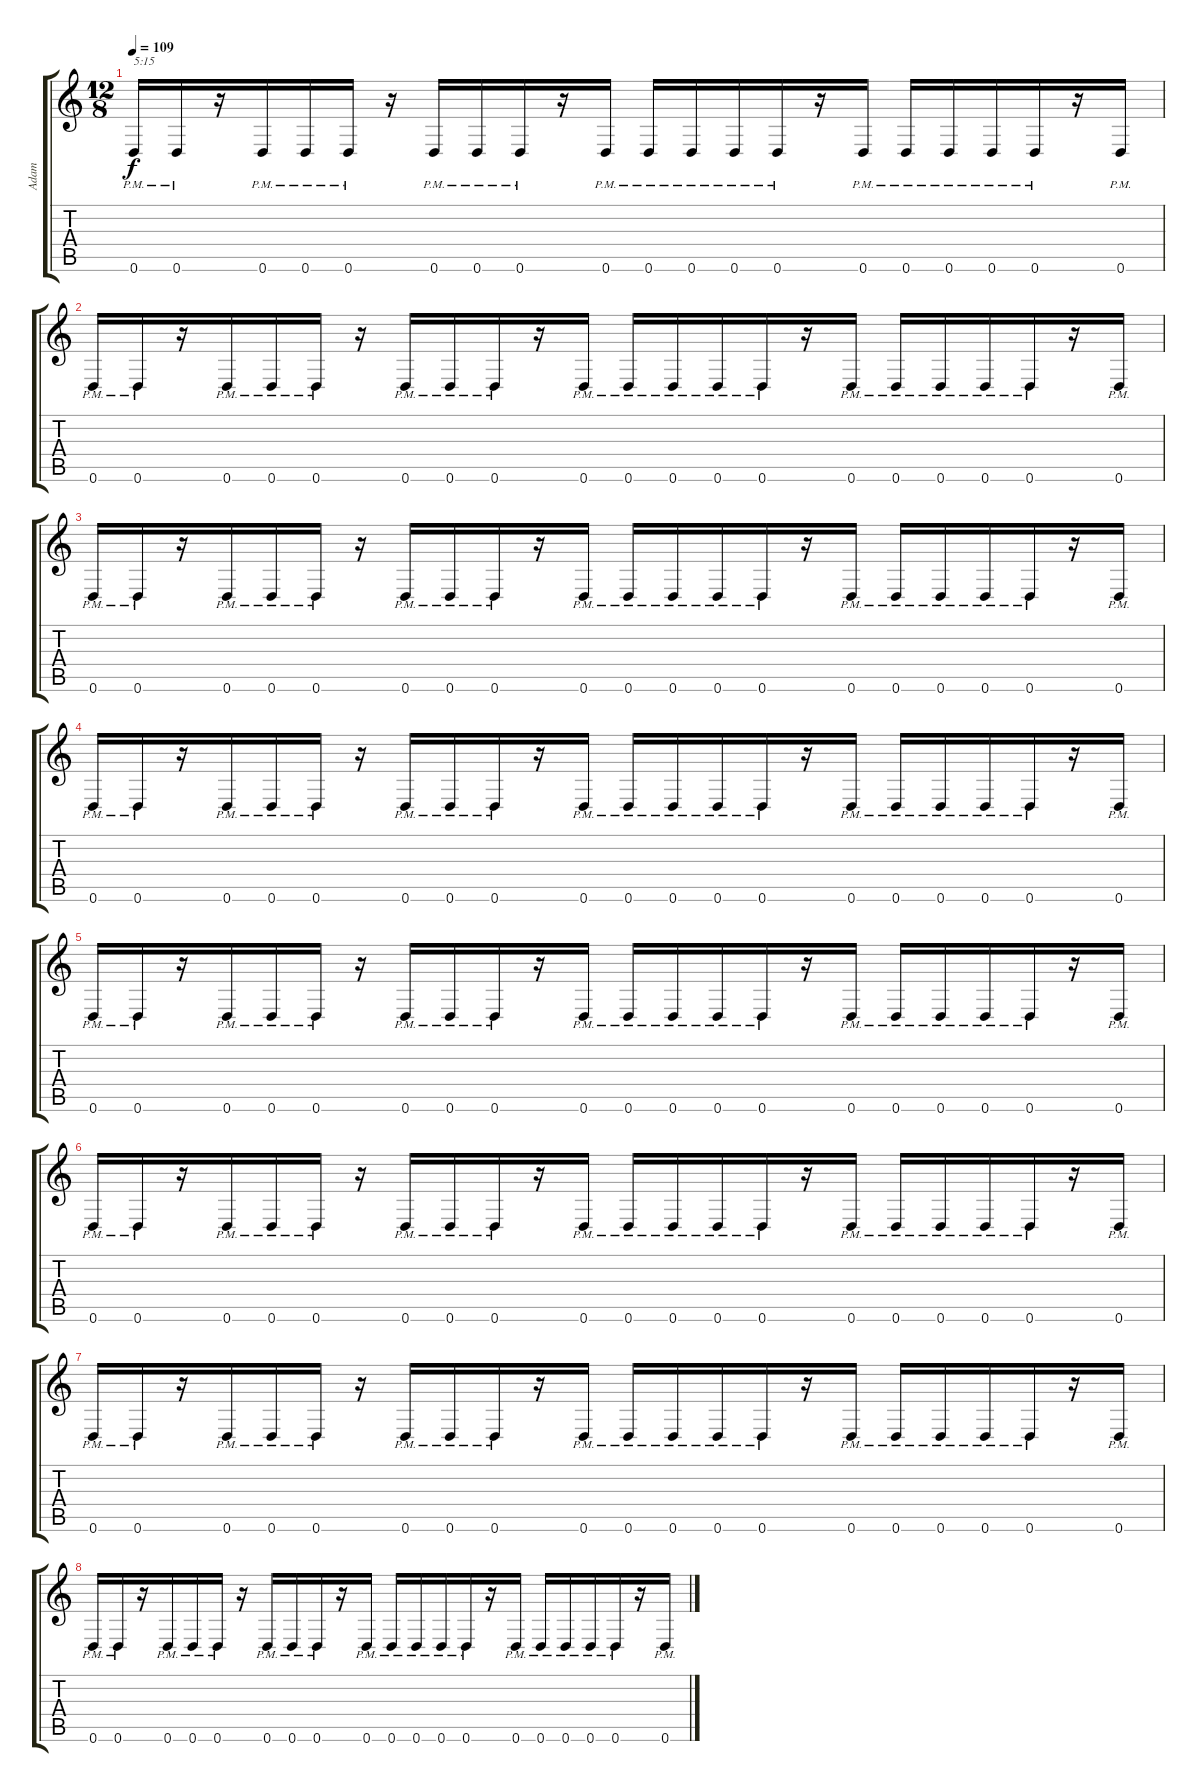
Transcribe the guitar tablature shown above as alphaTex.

\track ("Adam" "Adam") {instrument distortionguitar}
\staff {score tabs}
\tuning (E4 B3 G3 D3 A2 D2) {hide}
\ts (12 8)
\tempo 109
\clef g2
\ks c
0.6{pm}.16{txt "5:15" dy f} 0.6{pm}.16 r.16 0.6{pm}.16 0.6{pm}.16 0.6{pm}.16 r.16 0.6{pm}.16 0.6{pm}.16 0.6{pm}.16 r.16 0.6{pm}.16 0.6{pm}.16 0.6{pm}.16 0.6{pm}.16 0.6{pm}.16 r.16 0.6{pm}.16 0.6{pm}.16 0.6{pm}.16 0.6{pm}.16 0.6{pm}.16 r.16 0.6{pm}.16 |
0.6{pm}.16 0.6{pm}.16 r.16 0.6{pm}.16 0.6{pm}.16 0.6{pm}.16 r.16 0.6{pm}.16 0.6{pm}.16 0.6{pm}.16 r.16 0.6{pm}.16 0.6{pm}.16 0.6{pm}.16 0.6{pm}.16 0.6{pm}.16 r.16 0.6{pm}.16 0.6{pm}.16 0.6{pm}.16 0.6{pm}.16 0.6{pm}.16 r.16 0.6{pm}.16 |
0.6{pm}.16 0.6{pm}.16 r.16 0.6{pm}.16 0.6{pm}.16 0.6{pm}.16 r.16 0.6{pm}.16 0.6{pm}.16 0.6{pm}.16 r.16 0.6{pm}.16 0.6{pm}.16 0.6{pm}.16 0.6{pm}.16 0.6{pm}.16 r.16 0.6{pm}.16 0.6{pm}.16 0.6{pm}.16 0.6{pm}.16 0.6{pm}.16 r.16 0.6{pm}.16 |
0.6{pm}.16 0.6{pm}.16 r.16 0.6{pm}.16 0.6{pm}.16 0.6{pm}.16 r.16 0.6{pm}.16 0.6{pm}.16 0.6{pm}.16 r.16 0.6{pm}.16 0.6{pm}.16 0.6{pm}.16 0.6{pm}.16 0.6{pm}.16 r.16 0.6{pm}.16 0.6{pm}.16 0.6{pm}.16 0.6{pm}.16 0.6{pm}.16 r.16 0.6{pm}.16 |
0.6{pm}.16 0.6{pm}.16 r.16 0.6{pm}.16 0.6{pm}.16 0.6{pm}.16 r.16 0.6{pm}.16 0.6{pm}.16 0.6{pm}.16 r.16 0.6{pm}.16 0.6{pm}.16 0.6{pm}.16 0.6{pm}.16 0.6{pm}.16 r.16 0.6{pm}.16 0.6{pm}.16 0.6{pm}.16 0.6{pm}.16 0.6{pm}.16 r.16 0.6{pm}.16 |
0.6{pm}.16 0.6{pm}.16 r.16 0.6{pm}.16 0.6{pm}.16 0.6{pm}.16 r.16 0.6{pm}.16 0.6{pm}.16 0.6{pm}.16 r.16 0.6{pm}.16 0.6{pm}.16 0.6{pm}.16 0.6{pm}.16 0.6{pm}.16 r.16 0.6{pm}.16 0.6{pm}.16 0.6{pm}.16 0.6{pm}.16 0.6{pm}.16 r.16 0.6{pm}.16 |
0.6{pm}.16 0.6{pm}.16 r.16 0.6{pm}.16 0.6{pm}.16 0.6{pm}.16 r.16 0.6{pm}.16 0.6{pm}.16 0.6{pm}.16 r.16 0.6{pm}.16 0.6{pm}.16 0.6{pm}.16 0.6{pm}.16 0.6{pm}.16 r.16 0.6{pm}.16 0.6{pm}.16 0.6{pm}.16 0.6{pm}.16 0.6{pm}.16 r.16 0.6{pm}.16 |
0.6{pm}.16 0.6{pm}.16 r.16 0.6{pm}.16 0.6{pm}.16 0.6{pm}.16 r.16 0.6{pm}.16 0.6{pm}.16 0.6{pm}.16 r.16 0.6{pm}.16 0.6{pm}.16 0.6{pm}.16 0.6{pm}.16 0.6{pm}.16 r.16 0.6{pm}.16 0.6{pm}.16 0.6{pm}.16 0.6{pm}.16 0.6{pm}.16 r.16 0.6{pm}.16
